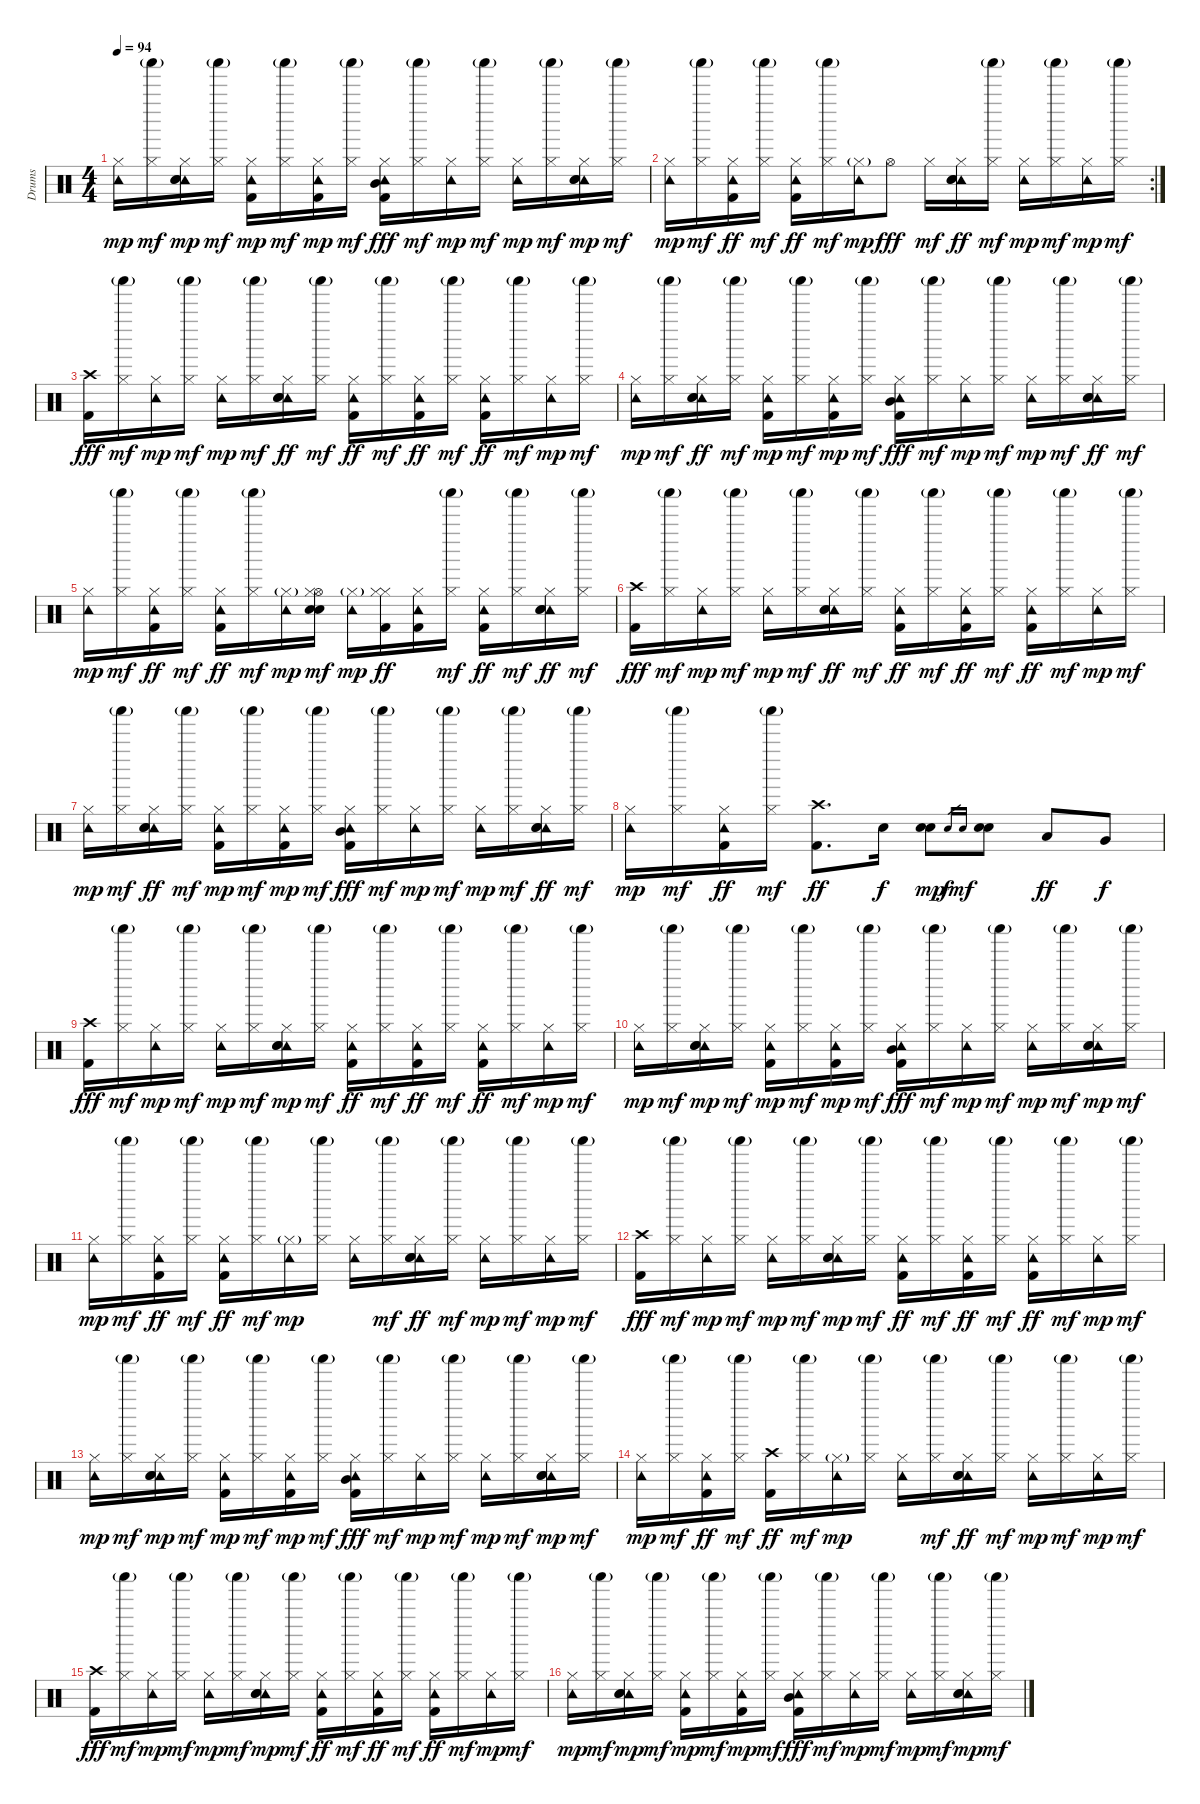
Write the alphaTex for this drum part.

\track ("Drums" "Drums") {instrument percussion}
\staff {score}
\articulation defaults
\ts (4 4)
\tempo 94
\clef neutral
\ks c
("Hi-Hat (closed)" "Tambourine (hit)").16{dy mp} ("Shaker (hit)"{g} "Hi-Hat (closed)").16{dy mf} ("Hi-Hat (closed)" "Tambourine (hit)" "Electric Snare (hit)" "Metronome (bell)").16{dy mp} ("Shaker (hit)"{g} "Hi-Hat (closed)").16{dy mf} ("Hi-Hat (closed)" "Tambourine (hit)" "Kick (hit) 2").16{dy mp} ("Shaker (hit)"{g} "Hi-Hat (closed)").16{dy mf} ("Hi-Hat (closed)" "Tambourine (hit)" "Kick (hit) 2").16{dy mp} ("Shaker (hit)"{g} "Hi-Hat (closed)").16{dy mf} ("Hi-Hat (closed)" "Tambourine (hit)" "Mid Tom (hit)" "Kick (hit) 2").16{dy fff} ("Shaker (hit)"{g} "Hi-Hat (closed)").16{dy mf} ("Hi-Hat (closed)" "Tambourine (hit)").16{dy mp} ("Shaker (hit)"{g} "Hi-Hat (closed)").16{dy mf} ("Hi-Hat (closed)" "Tambourine (hit)").16{dy mp} ("Shaker (hit)"{g} "Hi-Hat (closed)").16{dy mf} ("Hi-Hat (closed)" "Tambourine (hit)" "Electric Snare (hit)" "Metronome (bell)").16{dy mp} ("Shaker (hit)"{g} "Hi-Hat (closed)").16{dy mf} |
\rc 2
("Hi-Hat (closed)" "Tambourine (hit)").16{dy mp} ("Shaker (hit)"{g} "Hi-Hat (closed)").16{dy mf} ("Hi-Hat (closed)" "Tambourine (hit)" "Kick (hit) 2").16{dy ff} ("Shaker (hit)"{g} "Hi-Hat (closed)").16{dy mf} ("Hi-Hat (closed)" "Tambourine (hit)" "Kick (hit) 2").16{dy ff} ("Shaker (hit)"{g} "Hi-Hat (closed)").16{dy mf} ("Hi-Hat (closed)"{g} "Tambourine (hit)").16{dy mp} "Hi-Hat (open)".8{dy fff} "Hi-Hat (closed)".16{dy mf} ("Hi-Hat (closed)" "Tambourine (hit)" "Electric Snare (hit)" "Metronome (bell)").16{dy ff} ("Shaker (hit)"{g} "Hi-Hat (closed)").16{dy mf} ("Hi-Hat (closed)" "Tambourine (hit)").16{dy mp} ("Shaker (hit)"{g} "Hi-Hat (closed)").16{dy mf} ("Hi-Hat (closed)" "Tambourine (hit)").16{dy mp} ("Shaker (hit)"{g} "Hi-Hat (closed)").16{dy mf} |
("Crash high (hit)" "Kick (hit) 2").16{dy fff} ("Shaker (hit)"{g} "Hi-Hat (closed)").16{dy mf} ("Hi-Hat (closed)" "Tambourine (hit)").16{dy mp} ("Shaker (hit)"{g} "Hi-Hat (closed)").16{dy mf} ("Hi-Hat (closed)" "Tambourine (hit)").16{dy mp} ("Shaker (hit)"{g} "Hi-Hat (closed)").16{dy mf} ("Hi-Hat (closed)" "Tambourine (hit)" "Electric Snare (hit)" "Metronome (bell)").16{dy ff} ("Shaker (hit)"{g} "Hi-Hat (closed)").16{dy mf} ("Hi-Hat (closed)" "Tambourine (hit)" "Kick (hit) 2").16{dy ff} ("Shaker (hit)"{g} "Hi-Hat (closed)").16{dy mf} ("Hi-Hat (closed)" "Tambourine (hit)" "Kick (hit) 2").16{dy ff} ("Shaker (hit)"{g} "Hi-Hat (closed)").16{dy mf} ("Hi-Hat (closed)" "Tambourine (hit)" "Kick (hit) 2").16{dy ff} ("Shaker (hit)"{g} "Hi-Hat (closed)").16{dy mf} ("Hi-Hat (closed)" "Tambourine (hit)").16{dy mp} ("Shaker (hit)"{g} "Hi-Hat (closed)").16{dy mf} |
("Hi-Hat (closed)" "Tambourine (hit)").16{dy mp} ("Shaker (hit)"{g} "Hi-Hat (closed)").16{dy mf} ("Hi-Hat (closed)" "Tambourine (hit)" "Electric Snare (hit)" "Metronome (bell)").16{dy ff} ("Shaker (hit)"{g} "Hi-Hat (closed)").16{dy mf} ("Hi-Hat (closed)" "Tambourine (hit)" "Kick (hit) 2").16{dy mp} ("Shaker (hit)"{g} "Hi-Hat (closed)").16{dy mf} ("Hi-Hat (closed)" "Tambourine (hit)" "Kick (hit) 2").16{dy mp} ("Shaker (hit)"{g} "Hi-Hat (closed)").16{dy mf} ("Hi-Hat (closed)" "Tambourine (hit)" "Mid Tom (hit)" "Kick (hit) 2").16{dy fff} ("Shaker (hit)"{g} "Hi-Hat (closed)").16{dy mf} ("Hi-Hat (closed)" "Tambourine (hit)").16{dy mp} ("Shaker (hit)"{g} "Hi-Hat (closed)").16{dy mf} ("Hi-Hat (closed)" "Tambourine (hit)").16{dy mp} ("Shaker (hit)"{g} "Hi-Hat (closed)").16{dy mf} ("Hi-Hat (closed)" "Tambourine (hit)" "Electric Snare (hit)" "Metronome (bell)").16{dy ff} ("Shaker (hit)"{g} "Hi-Hat (closed)").16{dy mf} |
("Hi-Hat (closed)" "Tambourine (hit)").16{dy mp} ("Shaker (hit)"{g} "Hi-Hat (closed)").16{dy mf} ("Hi-Hat (closed)" "Tambourine (hit)" "Kick (hit) 2").16{dy ff} ("Shaker (hit)"{g} "Hi-Hat (closed)").16{dy mf} ("Hi-Hat (closed)" "Tambourine (hit)" "Kick (hit) 2").16{dy ff} ("Shaker (hit)"{g} "Hi-Hat (closed)").16{dy mf} ("Hi-Hat (closed)"{g} "Tambourine (hit)").16{dy mp} ("Hi-Hat (open)" "Hi-Hat (closed)" "Electric Snare (hit)" "Metronome (bell)").16{dy mf} ("Hi-Hat (closed)"{g} "Tambourine (hit)").16{dy mp} ("Hi-Hat (closed)" "Hi-Hat (closed)" "Kick (hit) 2").16{dy ff} ("Hi-Hat (closed)" "Tambourine (hit)" "Kick (hit) 2").16 ("Shaker (hit)"{g} "Hi-Hat (closed)").16{dy mf} ("Hi-Hat (closed)" "Tambourine (hit)" "Kick (hit) 2").16{dy ff} ("Shaker (hit)"{g} "Hi-Hat (closed)").16{dy mf} ("Hi-Hat (closed)" "Tambourine (hit)" "Electric Snare (hit)" "Metronome (bell)").16{dy ff} ("Shaker (hit)"{g} "Hi-Hat (closed)").16{dy mf} |
("Crash high (hit)" "Kick (hit) 2").16{dy fff} ("Shaker (hit)"{g} "Hi-Hat (closed)").16{dy mf} ("Hi-Hat (closed)" "Tambourine (hit)").16{dy mp} ("Shaker (hit)"{g} "Hi-Hat (closed)").16{dy mf} ("Hi-Hat (closed)" "Tambourine (hit)").16{dy mp} ("Shaker (hit)"{g} "Hi-Hat (closed)").16{dy mf} ("Hi-Hat (closed)" "Tambourine (hit)" "Electric Snare (hit)" "Metronome (bell)").16{dy ff} ("Shaker (hit)"{g} "Hi-Hat (closed)").16{dy mf} ("Hi-Hat (closed)" "Tambourine (hit)" "Kick (hit) 2").16{dy ff} ("Shaker (hit)"{g} "Hi-Hat (closed)").16{dy mf} ("Hi-Hat (closed)" "Tambourine (hit)" "Kick (hit) 2").16{dy ff} ("Shaker (hit)"{g} "Hi-Hat (closed)").16{dy mf} ("Hi-Hat (closed)" "Tambourine (hit)" "Kick (hit) 2").16{dy ff} ("Shaker (hit)"{g} "Hi-Hat (closed)").16{dy mf} ("Hi-Hat (closed)" "Tambourine (hit)").16{dy mp} ("Shaker (hit)"{g} "Hi-Hat (closed)").16{dy mf} |
("Hi-Hat (closed)" "Tambourine (hit)").16{dy mp} ("Shaker (hit)"{g} "Hi-Hat (closed)").16{dy mf} ("Hi-Hat (closed)" "Tambourine (hit)" "Electric Snare (hit)" "Metronome (bell)").16{dy ff} ("Shaker (hit)"{g} "Hi-Hat (closed)").16{dy mf} ("Hi-Hat (closed)" "Tambourine (hit)" "Kick (hit) 2").16{dy mp} ("Shaker (hit)"{g} "Hi-Hat (closed)").16{dy mf} ("Hi-Hat (closed)" "Tambourine (hit)" "Kick (hit) 2").16{dy mp} ("Shaker (hit)"{g} "Hi-Hat (closed)").16{dy mf} ("Hi-Hat (closed)" "Tambourine (hit)" "Mid Tom (hit)" "Kick (hit) 2").16{dy fff} ("Shaker (hit)"{g} "Hi-Hat (closed)").16{dy mf} ("Hi-Hat (closed)" "Tambourine (hit)").16{dy mp} ("Shaker (hit)"{g} "Hi-Hat (closed)").16{dy mf} ("Hi-Hat (closed)" "Tambourine (hit)").16{dy mp} ("Shaker (hit)"{g} "Hi-Hat (closed)").16{dy mf} ("Hi-Hat (closed)" "Tambourine (hit)" "Electric Snare (hit)" "Metronome (bell)").16{dy ff} ("Shaker (hit)"{g} "Hi-Hat (closed)").16{dy mf} |
("Hi-Hat (closed)" "Tambourine (hit)").16{dy mp} ("Shaker (hit)"{g} "Hi-Hat (closed)").16{dy mf} ("Hi-Hat (closed)" "Tambourine (hit)" "Kick (hit) 2").16{dy ff} ("Shaker (hit)"{g} "Hi-Hat (closed)").16{dy mf} ("Crash high (hit)" "Kick (hit) 2").8{d dy ff} "Electric Snare (hit)".16{dy f} ("Electric Snare (hit)" "Metronome (bell)").8{dy mp} "Electric Snare (hit)".16{gr dy f} "Metronome (bell)".16{gr dy mf} ("Electric Snare (hit)" "Metronome (bell)").8 "Low Tom (hit)".8{dy ff} "Very Low Tom (hit)".8{dy f} |
("Crash high (hit)" "Kick (hit) 2").16{dy fff} ("Shaker (hit)"{g} "Hi-Hat (closed)").16{dy mf} ("Hi-Hat (closed)" "Tambourine (hit)").16{dy mp} ("Shaker (hit)"{g} "Hi-Hat (closed)").16{dy mf} ("Hi-Hat (closed)" "Tambourine (hit)").16{dy mp} ("Shaker (hit)"{g} "Hi-Hat (closed)").16{dy mf} ("Hi-Hat (closed)" "Tambourine (hit)" "Electric Snare (hit)" "Metronome (bell)").16{dy mp} ("Shaker (hit)"{g} "Hi-Hat (closed)").16{dy mf} ("Hi-Hat (closed)" "Tambourine (hit)" "Kick (hit) 2").16{dy ff} ("Shaker (hit)"{g} "Hi-Hat (closed)").16{dy mf} ("Hi-Hat (closed)" "Tambourine (hit)" "Kick (hit) 2").16{dy ff} ("Shaker (hit)"{g} "Hi-Hat (closed)").16{dy mf} ("Hi-Hat (closed)" "Tambourine (hit)" "Kick (hit) 2").16{dy ff} ("Shaker (hit)"{g} "Hi-Hat (closed)").16{dy mf} ("Hi-Hat (closed)" "Tambourine (hit)").16{dy mp} ("Shaker (hit)"{g} "Hi-Hat (closed)").16{dy mf} |
("Hi-Hat (closed)" "Tambourine (hit)").16{dy mp} ("Shaker (hit)"{g} "Hi-Hat (closed)").16{dy mf} ("Hi-Hat (closed)" "Tambourine (hit)" "Electric Snare (hit)" "Metronome (bell)").16{dy mp} ("Shaker (hit)"{g} "Hi-Hat (closed)").16{dy mf} ("Hi-Hat (closed)" "Tambourine (hit)" "Kick (hit) 2").16{dy mp} ("Shaker (hit)"{g} "Hi-Hat (closed)").16{dy mf} ("Hi-Hat (closed)" "Tambourine (hit)" "Kick (hit) 2").16{dy mp} ("Shaker (hit)"{g} "Hi-Hat (closed)").16{dy mf} ("Hi-Hat (closed)" "Tambourine (hit)" "Mid Tom (hit)" "Kick (hit) 2").16{dy fff} ("Shaker (hit)"{g} "Hi-Hat (closed)").16{dy mf} ("Hi-Hat (closed)" "Tambourine (hit)").16{dy mp} ("Shaker (hit)"{g} "Hi-Hat (closed)").16{dy mf} ("Hi-Hat (closed)" "Tambourine (hit)").16{dy mp} ("Shaker (hit)"{g} "Hi-Hat (closed)").16{dy mf} ("Hi-Hat (closed)" "Tambourine (hit)" "Electric Snare (hit)" "Metronome (bell)").16{dy mp} ("Shaker (hit)"{g} "Hi-Hat (closed)").16{dy mf} |
("Hi-Hat (closed)" "Tambourine (hit)").16{dy mp} ("Shaker (hit)"{g} "Hi-Hat (closed)").16{dy mf} ("Hi-Hat (closed)" "Tambourine (hit)" "Kick (hit) 2").16{dy ff} ("Shaker (hit)"{g} "Hi-Hat (closed)").16{dy mf} ("Hi-Hat (closed)" "Tambourine (hit)" "Kick (hit) 2").16{dy ff} ("Shaker (hit)"{g} "Hi-Hat (closed)").16{dy mf} ("Hi-Hat (closed)"{g} "Tambourine (hit)").16{dy mp} ("Shaker (hit)"{g} "Hi-Hat (closed)").16 ("Hi-Hat (closed)" "Tambourine (hit)").16 ("Shaker (hit)"{g} "Hi-Hat (closed)").16{dy mf} ("Hi-Hat (closed)" "Tambourine (hit)" "Electric Snare (hit)" "Metronome (bell)").16{dy ff} ("Shaker (hit)"{g} "Hi-Hat (closed)").16{dy mf} ("Hi-Hat (closed)" "Tambourine (hit)").16{dy mp} ("Shaker (hit)"{g} "Hi-Hat (closed)").16{dy mf} ("Hi-Hat (closed)" "Tambourine (hit)").16{dy mp} ("Shaker (hit)"{g} "Hi-Hat (closed)").16{dy mf} |
("Crash high (hit)" "Kick (hit) 2").16{dy fff} ("Shaker (hit)"{g} "Hi-Hat (closed)").16{dy mf} ("Hi-Hat (closed)" "Tambourine (hit)").16{dy mp} ("Shaker (hit)"{g} "Hi-Hat (closed)").16{dy mf} ("Hi-Hat (closed)" "Tambourine (hit)").16{dy mp} ("Shaker (hit)"{g} "Hi-Hat (closed)").16{dy mf} ("Hi-Hat (closed)" "Tambourine (hit)" "Electric Snare (hit)" "Metronome (bell)").16{dy mp} ("Shaker (hit)"{g} "Hi-Hat (closed)").16{dy mf} ("Hi-Hat (closed)" "Tambourine (hit)" "Kick (hit) 2").16{dy ff} ("Shaker (hit)"{g} "Hi-Hat (closed)").16{dy mf} ("Hi-Hat (closed)" "Tambourine (hit)" "Kick (hit) 2").16{dy ff} ("Shaker (hit)"{g} "Hi-Hat (closed)").16{dy mf} ("Hi-Hat (closed)" "Tambourine (hit)" "Kick (hit) 2").16{dy ff} ("Shaker (hit)"{g} "Hi-Hat (closed)").16{dy mf} ("Hi-Hat (closed)" "Tambourine (hit)").16{dy mp} ("Shaker (hit)"{g} "Hi-Hat (closed)").16{dy mf} |
("Hi-Hat (closed)" "Tambourine (hit)").16{dy mp} ("Shaker (hit)"{g} "Hi-Hat (closed)").16{dy mf} ("Hi-Hat (closed)" "Tambourine (hit)" "Electric Snare (hit)" "Metronome (bell)").16{dy mp} ("Shaker (hit)"{g} "Hi-Hat (closed)").16{dy mf} ("Hi-Hat (closed)" "Tambourine (hit)" "Kick (hit) 2").16{dy mp} ("Shaker (hit)"{g} "Hi-Hat (closed)").16{dy mf} ("Hi-Hat (closed)" "Tambourine (hit)" "Kick (hit) 2").16{dy mp} ("Shaker (hit)"{g} "Hi-Hat (closed)").16{dy mf} ("Hi-Hat (closed)" "Tambourine (hit)" "Mid Tom (hit)" "Kick (hit) 2").16{dy fff} ("Shaker (hit)"{g} "Hi-Hat (closed)").16{dy mf} ("Hi-Hat (closed)" "Tambourine (hit)").16{dy mp} ("Shaker (hit)"{g} "Hi-Hat (closed)").16{dy mf} ("Hi-Hat (closed)" "Tambourine (hit)").16{dy mp} ("Shaker (hit)"{g} "Hi-Hat (closed)").16{dy mf} ("Hi-Hat (closed)" "Tambourine (hit)" "Electric Snare (hit)" "Metronome (bell)").16{dy mp} ("Shaker (hit)"{g} "Hi-Hat (closed)").16{dy mf} |
("Hi-Hat (closed)" "Tambourine (hit)").16{dy mp} ("Shaker (hit)"{g} "Hi-Hat (closed)").16{dy mf} ("Hi-Hat (closed)" "Tambourine (hit)" "Kick (hit) 2").16{dy ff} ("Shaker (hit)"{g} "Hi-Hat (closed)").16{dy mf} ("Crash high (hit)" "Kick (hit) 2").16{dy ff} ("Shaker (hit)"{g} "Hi-Hat (closed)").16{dy mf} ("Hi-Hat (closed)"{g} "Tambourine (hit)").16{dy mp} ("Shaker (hit)"{g} "Hi-Hat (closed)").16 ("Hi-Hat (closed)" "Tambourine (hit)").16 ("Shaker (hit)"{g} "Hi-Hat (closed)").16{dy mf} ("Hi-Hat (closed)" "Tambourine (hit)" "Electric Snare (hit)" "Metronome (bell)").16{dy ff} ("Shaker (hit)"{g} "Hi-Hat (closed)").16{dy mf} ("Hi-Hat (closed)" "Tambourine (hit)").16{dy mp} ("Shaker (hit)"{g} "Hi-Hat (closed)").16{dy mf} ("Hi-Hat (closed)" "Tambourine (hit)").16{dy mp} ("Shaker (hit)"{g} "Hi-Hat (closed)").16{dy mf} |
("Crash high (hit)" "Kick (hit) 2").16{dy fff} ("Shaker (hit)"{g} "Hi-Hat (closed)").16{dy mf} ("Hi-Hat (closed)" "Tambourine (hit)").16{dy mp} ("Shaker (hit)"{g} "Hi-Hat (closed)").16{dy mf} ("Hi-Hat (closed)" "Tambourine (hit)").16{dy mp} ("Shaker (hit)"{g} "Hi-Hat (closed)").16{dy mf} ("Hi-Hat (closed)" "Tambourine (hit)" "Electric Snare (hit)" "Metronome (bell)").16{dy mp} ("Shaker (hit)"{g} "Hi-Hat (closed)").16{dy mf} ("Hi-Hat (closed)" "Tambourine (hit)" "Kick (hit) 2").16{dy ff} ("Shaker (hit)"{g} "Hi-Hat (closed)").16{dy mf} ("Hi-Hat (closed)" "Tambourine (hit)" "Kick (hit) 2").16{dy ff} ("Shaker (hit)"{g} "Hi-Hat (closed)").16{dy mf} ("Hi-Hat (closed)" "Tambourine (hit)" "Kick (hit) 2").16{dy ff} ("Shaker (hit)"{g} "Hi-Hat (closed)").16{dy mf} ("Hi-Hat (closed)" "Tambourine (hit)").16{dy mp} ("Shaker (hit)"{g} "Hi-Hat (closed)").16{dy mf} |
("Hi-Hat (closed)" "Tambourine (hit)").16{dy mp} ("Shaker (hit)"{g} "Hi-Hat (closed)").16{dy mf} ("Hi-Hat (closed)" "Tambourine (hit)" "Electric Snare (hit)" "Metronome (bell)").16{dy mp} ("Shaker (hit)"{g} "Hi-Hat (closed)").16{dy mf} ("Hi-Hat (closed)" "Tambourine (hit)" "Kick (hit) 2").16{dy mp} ("Shaker (hit)"{g} "Hi-Hat (closed)").16{dy mf} ("Hi-Hat (closed)" "Tambourine (hit)" "Kick (hit) 2").16{dy mp} ("Shaker (hit)"{g} "Hi-Hat (closed)").16{dy mf} ("Hi-Hat (closed)" "Tambourine (hit)" "Mid Tom (hit)" "Kick (hit) 2").16{dy fff} ("Shaker (hit)"{g} "Hi-Hat (closed)").16{dy mf} ("Hi-Hat (closed)" "Tambourine (hit)").16{dy mp} ("Shaker (hit)"{g} "Hi-Hat (closed)").16{dy mf} ("Hi-Hat (closed)" "Tambourine (hit)").16{dy mp} ("Shaker (hit)"{g} "Hi-Hat (closed)").16{dy mf} ("Hi-Hat (closed)" "Tambourine (hit)" "Electric Snare (hit)" "Metronome (bell)").16{dy mp} ("Shaker (hit)"{g} "Hi-Hat (closed)").16{dy mf}
